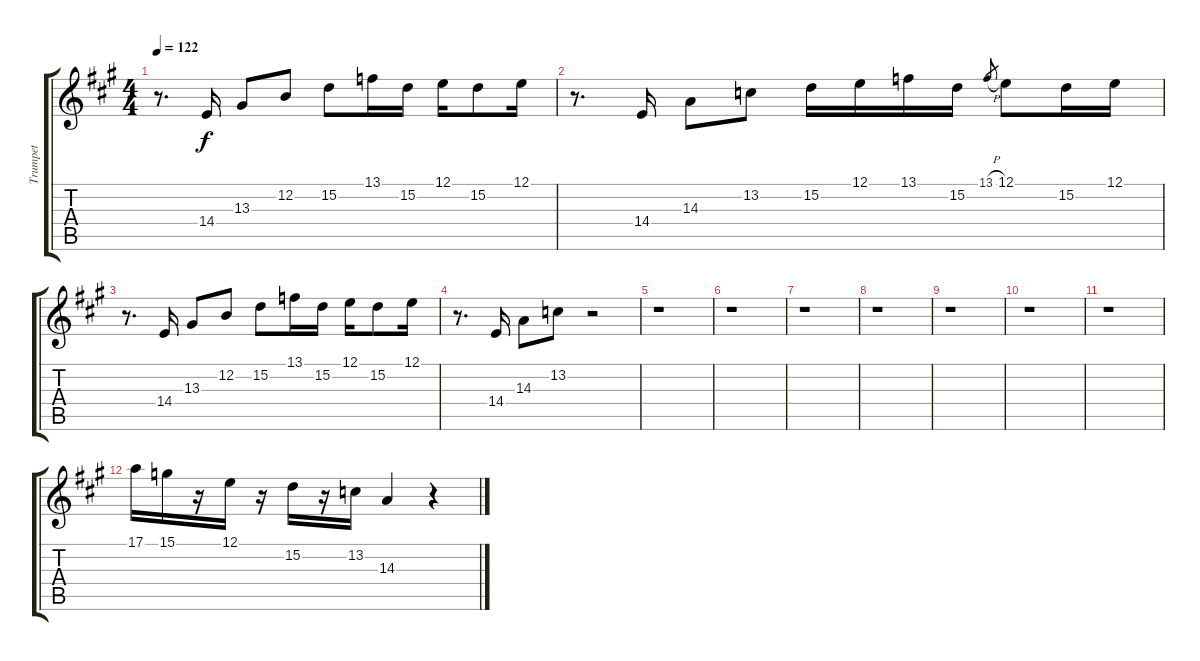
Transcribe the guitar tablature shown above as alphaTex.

\track ("Trumpet" "Trumpet") {instrument trumpet}
\staff {score tabs}
\tuning (E4 B3 G3 D3 A2 E2) {hide}
\ts (4 4)
\tempo 122
\clef g2
\ks a
r.8{d dy f} 14.4.16 13.3.8 12.2.8 15.2.8 13.1.16 15.2.16 12.1.16 15.2.8 12.1.16 |
r.8{d} 14.4.16 14.3.8 13.2.8 15.2.16 12.1.16 13.1.16 15.2.16 13.1{h}.8{gr} 12.1.8 15.2.16 12.1.16 |
r.8{d} 14.4.16 13.3.8 12.2.8 15.2.8 13.1.16 15.2.16 12.1.16 15.2.8 12.1.16 |
r.8{d} 14.4.16 14.3.8 13.2.8 r.2 |
r.1 |
r.1 |
r.1 |
r.1 |
r.1 |
r.1 |
r.1 |
17.1.16 15.1.16 r.16 12.1.16 r.16 15.2.16 r.16 13.2.16 14.3.4 r.4
